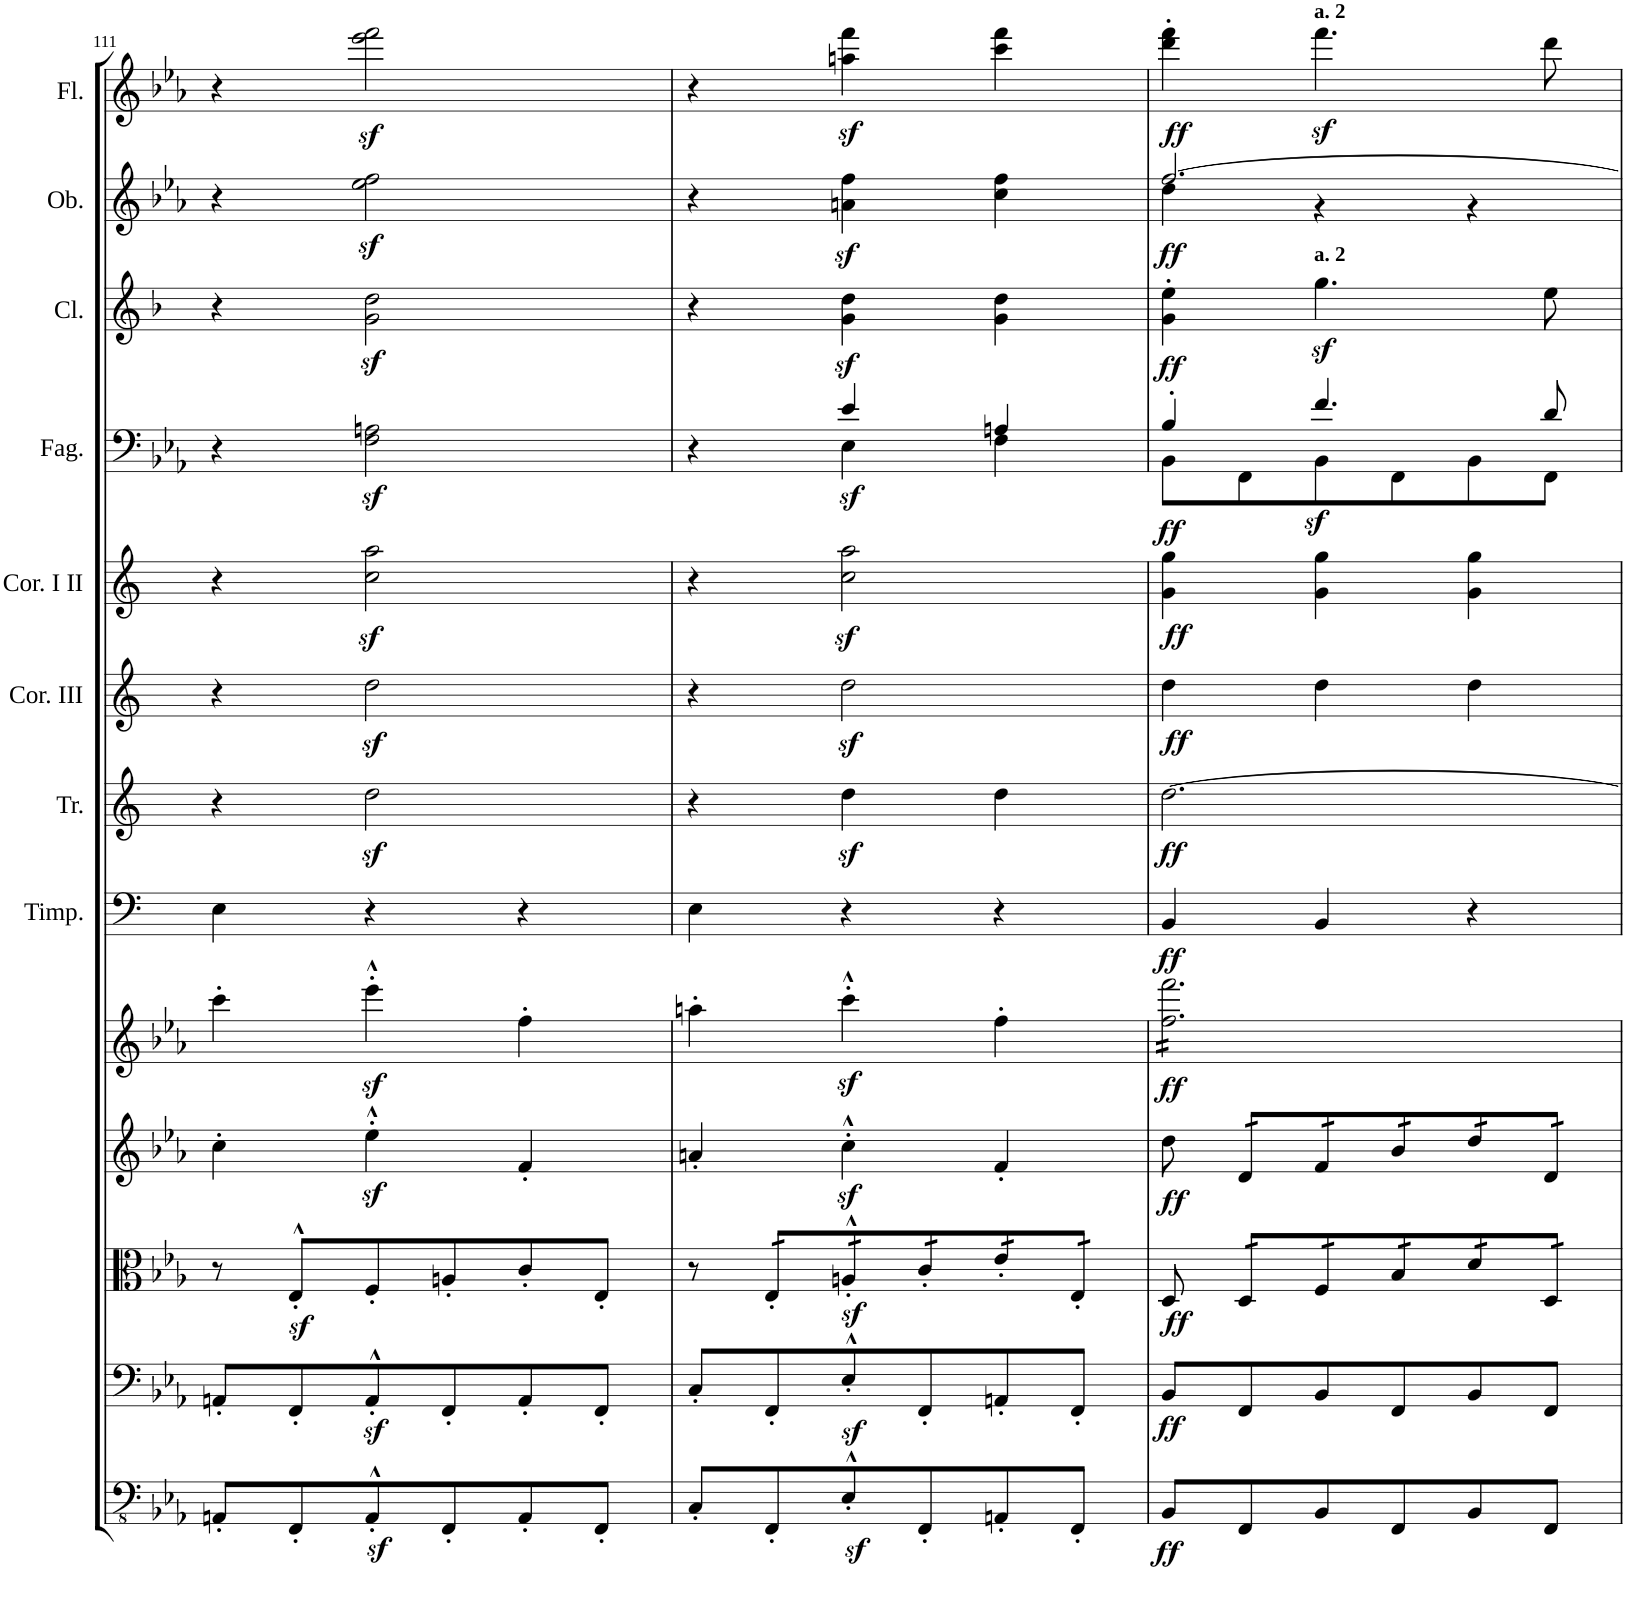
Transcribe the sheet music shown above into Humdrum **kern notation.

**kern	**dynam	**kern	**dynam	**kern	**dynam	**kern	**dynam	**kern	**dynam	**kern	**dynam	**kern	**dynam	**kern	**dynam	**kern	**dynam	**kern	**dynam	**kern	**dynam	**kern	**dynam	**kern	**dynam
*part13	*part13	*part12	*part12	*part11	*part11	*part10	*part10	*part9	*part9	*part8	*part8	*part7	*part7	*part6	*part6	*part5	*part5	*part4	*part4	*part3	*part3	*part2	*part2	*part1	*part1
*staff13	*staff13	*staff12	*staff12	*staff11	*staff11	*staff10	*staff10	*staff9	*staff9	*staff8	*staff8	*staff7	*staff7	*staff6	*staff6	*staff5	*staff5	*staff4	*staff4	*staff3	*staff3	*staff2	*staff2	*staff1	*staff1
*I"Basso	*	*I"Violoncello	*	*I"Viola	*	*I"Violino II	*	*I"Violino I	*	*I"Timpani in Es-B	*	*I"Trombe in Es	*	*I"Corno in Es III	*	*I"Corni in Es I II	*	*I"Fagotti	*	*I"Clarinetti in B	*	*I"Oboi	*	*I"Flauti	*
*	*	*	*	*	*	*	*	*	*	*I'Timp.	*	*I'Tr.	*	*I'Cor. III	*	*I'Cor. I II	*	*I'Fag.	*	*I'Cl.	*	*I'Ob.	*	*I'Fl.	*
!!LO:PB:g=z
*clefFv4	*	*clefF4	*	*clefC3	*	*clefG2	*	*clefG2	*	*clefF4	*	*clefG2	*	*clefG2	*	*clefG2	*	*clefF4	*	*clefG2	*	*clefG2	*	*clefG2	*
*	*	*	*	*	*	*	*	*	*	*	*	*Trd-2c-3	*	*Trd5c9	*	*Trd5c9	*	*	*	*Trd1c2	*	*	*	*	*
*k[b-e-a-]	*	*k[b-e-a-]	*	*k[b-e-a-]	*	*k[b-e-a-]	*	*k[b-e-a-]	*	*k[b-e-a-]	*	*k[]	*	*k[]	*	*k[]	*	*k[b-e-a-]	*	*k[b-]	*	*k[b-e-a-]	*	*k[b-e-a-]	*
*M3/4	*	*M3/4	*	*M3/4	*	*M3/4	*	*M3/4	*	*M3/4	*	*M3/4	*	*M3/4	*	*M3/4	*	*M3/4	*	*M3/4	*	*M3/4	*	*M3/4	*
=111	=111	=111	=111	=111	=111	=111	=111	=111	=111	=111	=111	=111	=111	=111	=111	=111	=111	=111	=111	=111	=111	=111	=111	=111	=111
8AAAn'/L	.	8AAn'/L	.	8r	.	4cc'\	.	4ccc'\	.	4E-\	.	4r	.	4r	.	4r	.	4r	.	4r	.	4r	.	4r	.
8FFF'/	.	8FF'/	.	8E-z<'^^/L	.	.	.	.	.	.	.	.	.	.	.	.	.	.	.	.	.	.	.	.	.
8AAAz<'^^/	.	8AAz<'^^/	.	8F'/	.	4ee-z<'^^\	.	4eee-z<'^^\	.	4r	.	2ddz<^\	.	2ddz<^\	.	2cc\z<^ 2aa\z<^	.	2F\z<^ 2An\z<^	.	2g\z<^ 2dd\z<^	.	2ee-\z<^ 2ff\z<^	.	2eee-\z<^ 2fff\z<^	.
8FFF'/	.	8FF'/	.	8An'/	.	.	.	.	.	.	.	.	.	.	.	.	.	.	.	.	.	.	.	.	.
8AAA'/	.	8AA'/	.	8c'/	.	4f'/	.	4ff'\	.	4r	.	.	.	.	.	.	.	.	.	.	.	.	.	.	.
8FFF'/J	.	8FF'/J	.	8E-'/J	.	.	.	.	.	.	.	.	.	.	.	.	.	.	.	.	.	.	.	.	.
=112	=112	=112	=112	=112	=112	=112	=112	=112	=112	=112	=112	=112	=112	=112	=112	=112	=112	=112	=112	=112	=112	=112	=112	=112	=112
*	*	*	*	*	*	*	*	*	*	*	*	*	*	*	*	*	*	*^	*	*	*	*	*	*	*
8CC'/L	.	8C'/L	.	8r	.	4an'/	.	4aan'\	.	4E-\	.	4r	.	4r	.	4r	.	4r	4ryy	.	4r	.	4r	.	4r	.
*	*	*	*	*tremolo	*	*	*	*	*	*	*	*	*	*	*	*	*	*	*	*	*	*	*	*	*	*
8FFF'/	.	8FF'/	.	16E-'/LL	.	.	.	.	.	.	.	.	.	.	.	.	.	.	.	.	.	.	.	.	.	.
.	.	.	.	16E-'/	.	.	.	.	.	.	.	.	.	.	.	.	.	.	.	.	.	.	.	.	.	.
!	!	!	!	!	!	!	!	!	!	!	!	!	!	!	!	!	!	!	!	!LO:DY:b	!	!	!	!	!	!
8EE-z<'^^/	.	8E-z<'^^/	.	16Anz<'^^/	.	4ccz<'^^\	.	4cccz<'^^\	.	4r	.	4ddz<^\	.	2ddz<^\	.	2cc\z<^ 2aa\z<^	.	4e-^/	4E-^\	sf	4g\z<^ 4dd\z<^	.	4an\z<^ 4ff\z<^	.	4aan\z<^ 4fff\z<^	.
.	.	.	.	16Anz<'^^/	.	.	.	.	.	.	.	.	.	.	.	.	.	.	.	.	.	.	.	.	.	.
8FFF'/	.	8FF'/	.	16c'/	.	.	.	.	.	.	.	.	.	.	.	.	.	.	.	.	.	.	.	.	.	.
.	.	.	.	16c'/	.	.	.	.	.	.	.	.	.	.	.	.	.	.	.	.	.	.	.	.	.	.
8AAAn'/	.	8AAn'/	.	16e-'/	.	4f'/	.	4ff'\	.	4r	.	4dd\	.	.	.	.	.	4An/	4F\	.	4g\ 4dd\	.	4cc\ 4ff\	.	4ccc\ 4fff\	.
.	.	.	.	16e-'/	.	.	.	.	.	.	.	.	.	.	.	.	.	.	.	.	.	.	.	.	.	.
8FFF'/J	.	8FF'/J	.	16E-'/	.	.	.	.	.	.	.	.	.	.	.	.	.	.	.	.	.	.	.	.	.	.
.	.	.	.	16E-'/JJ	.	.	.	.	.	.	.	.	.	.	.	.	.	.	.	.	.	.	.	.	.	.
*	*	*	*	*Xtremolo	*	*	*	*	*	*	*	*	*	*	*	*	*	*	*	*	*	*	*	*	*	*
=113	=113	=113	=113	=113	=113	=113	=113	=113	=113	=113	=113	=113	=113	=113	=113	=113	=113	=113	=113	=113	=113	=113	=113	=113	=113	=113
*	*	*	*	*	*	*	*	*	*	*	*	*	*	*	*	*	*	*	*	*	*	*	*^	*	*	*
!	!LO:DY:b	!	!LO:DY:b	!	!LO:DY:b	!	!LO:DY:b	!	!LO:DY:b	!	!LO:DY:b	!	!LO:DY:b	!	!LO:DY:b	!	!LO:DY:b	!	!	!LO:DY:b	!	!LO:DY:b	!	!	!LO:DY:b	!	!LO:DY:b
*	*	*	*	*	*	*	*	*tremolo	*	*	*	*	*	*	*	*	*	*	*	*	*	*	*	*	*	*	*
8BBB-/L	ff	8BB-/L	ff	8D/	ff	8dd\	ff	16ff\ 16fff\LL	ff	4BB-/	ff	[2.dd\	ff	4dd\	ff	4g\ 4gg\	ff	4B-'/	8BB-\L	ff	4g\' 4ee\'	ff	[2.ff/	4dd\	ff	4ddd\' 4fff\'	ff
.	.	.	.	.	.	.	.	16ff\ 16fff\	.	.	.	.	.	.	.	.	.	.	.	.	.	.	.	.	.	.	.
*	*	*	*	*tremolo	*	*	*	*	*	*	*	*	*	*	*	*	*	*	*	*	*	*	*	*	*	*	*
*	*	*	*	*	*	*tremolo	*	*	*	*	*	*	*	*	*	*	*	*	*	*	*	*	*	*	*	*	*
8FFF/	.	8FF/	.	16D/LL	.	16d/LL	.	16ff\ 16fff\	.	.	.	.	.	.	.	.	.	.	8FF\	.	.	.	.	.	.	.	.
.	.	.	.	16D/	.	16d/	.	16ff\ 16fff\	.	.	.	.	.	.	.	.	.	.	.	.	.	.	.	.	.	.	.
!	!	!	!	!	!	!	!	!	!	!	!	!	!	!	!	!	!	!	!	!	!	!	!	!	!	!LO:TX:a:B:t=a. 2	!
!	!	!	!	!	!	!	!	!	!	!	!	!	!	!	!	!	!	!	!	!	!LO:TX:a:B:t=a. 2	!	!	!	!	!	!
!	!	!	!	!	!	!	!	!	!	!	!	!	!	!	!	!	!	!	!	!LO:DY:b	!	!	!	!	!	!	!
8BBB-/	.	8BB-/	.	16F/	.	16f/	.	16ff\ 16fff\	.	4BB-/	.	.	.	4dd\	.	4g\ 4gg\	.	4.f^/	8BB-\	sf	4.ggz<^\	.	.	4r	.	4.fffz<^\	.
.	.	.	.	16F/	.	16f/	.	16ff\ 16fff\	.	.	.	.	.	.	.	.	.	.	.	.	.	.	.	.	.	.	.
8FFF/	.	8FF/	.	16B-/	.	16b-/	.	16ff\ 16fff\	.	.	.	.	.	.	.	.	.	.	8FF\	.	.	.	.	.	.	.	.
.	.	.	.	16B-/	.	16b-/	.	16ff\ 16fff\	.	.	.	.	.	.	.	.	.	.	.	.	.	.	.	.	.	.	.
8BBB-/	.	8BB-/	.	16d/	.	16dd/	.	16ff\ 16fff\	.	4r	.	.	.	4dd\	.	4g\ 4gg\	.	.	8BB-\	.	.	.	.	4r	.	.	.
.	.	.	.	16d/	.	16dd/	.	16ff\ 16fff\	.	.	.	.	.	.	.	.	.	.	.	.	.	.	.	.	.	.	.
8FFF/J	.	8FF/J	.	16D/	.	16d/	.	16ff\ 16fff\	.	.	.	.	.	.	.	.	.	8d/	8FF\J	.	8ee\	.	.	.	.	8ddd\	.
.	.	.	.	16D/JJ	.	16d/JJ	.	16ff\ 16fff\JJ	.	.	.	.	.	.	.	.	.	.	.	.	.	.	.	.	.	.	.
*	*	*	*	*	*	*	*	*Xtremolo	*	*	*	*	*	*	*	*	*	*	*	*	*	*	*	*	*	*	*
*	*	*	*	*	*	*Xtremolo	*	*	*	*	*	*	*	*	*	*	*	*	*	*	*	*	*	*	*	*	*
*	*	*	*	*Xtremolo	*	*	*	*	*	*	*	*	*	*	*	*	*	*	*	*	*	*	*	*	*	*	*
*	*	*	*	*	*	*	*	*	*	*	*	*	*	*	*	*	*	*v	*v	*	*	*	*v	*v	*	*	*
=	=	=	=	=	=	=	=	=	=	=	=	=	=	=	=	=	=	=	=	=	=	=	=	=	=
*-	*-	*-	*-	*-	*-	*-	*-	*-	*-	*-	*-	*-	*-	*-	*-	*-	*-	*-	*-	*-	*-	*-	*-	*-	*-
